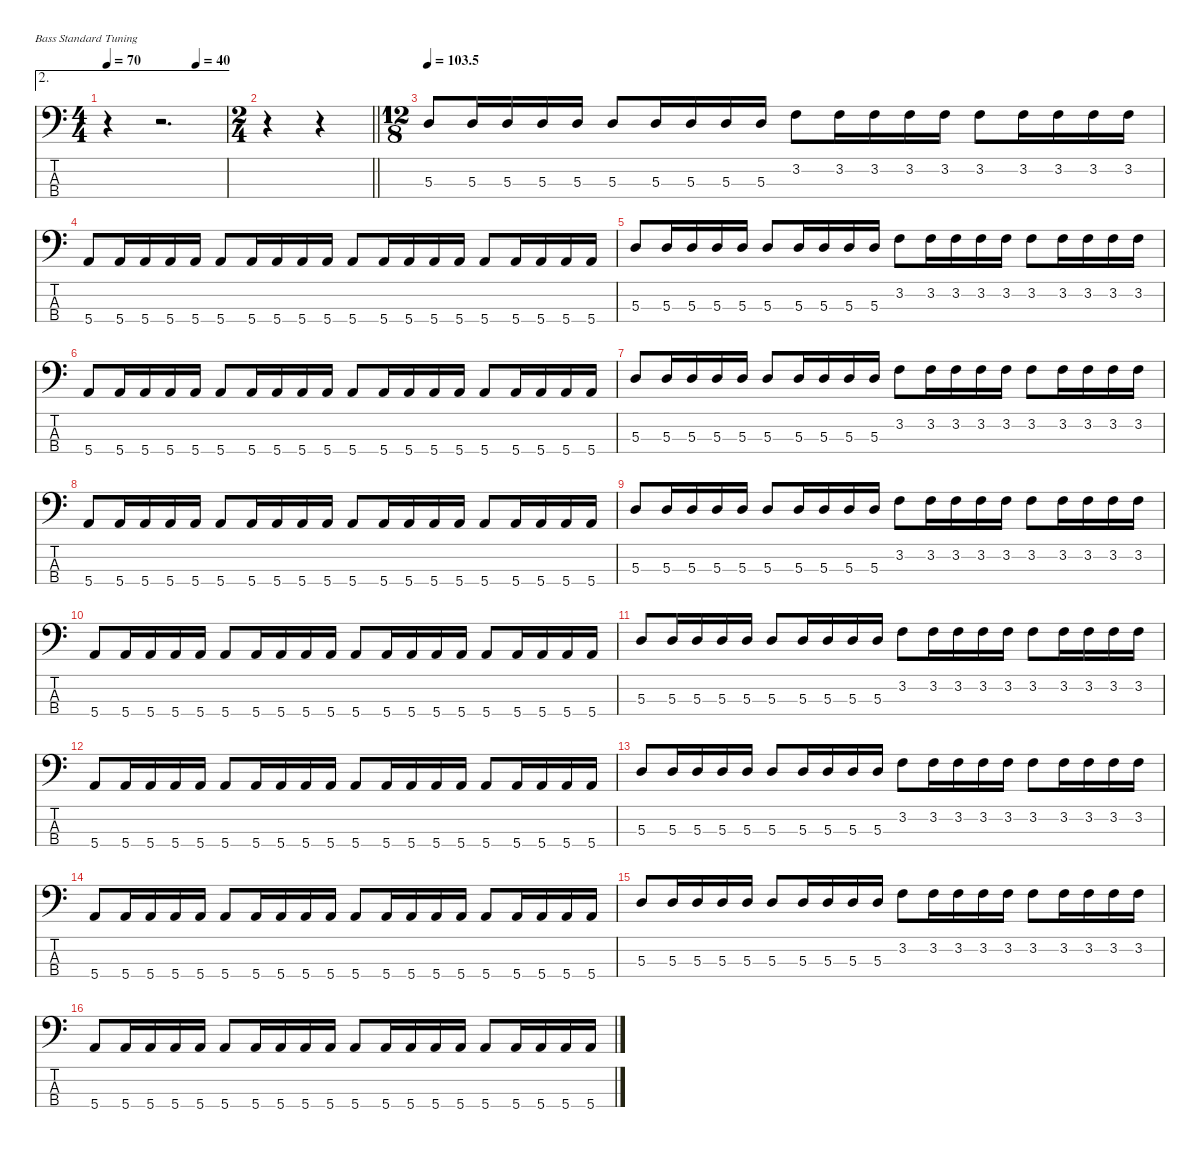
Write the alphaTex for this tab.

\defaultSystemsLayout 4
\hideDynamics
\bracketExtendMode nobrackets
\singleTrackTrackNamePolicy hidden
\multiTrackTrackNamePolicy hidden
\firstSystemTrackNameMode fullname
\firstSystemTrackNameOrientation horizontal
\otherSystemsTrackNameOrientation horizontal
\track ("Bass" "el.bs.") {instrument electricbassfinger}
\staff {score tabs}
\tuning (G2 D2 A1 E1)
\ae 2
\ts (4 4)
\tempo 70
\tempo (40 0.75)
\clef f4
\ks c
r.4{dy f beam Down} r.2{d beam Down} |
\ts (2 4)
\beaming (8 2 2)
\barLineRight lightlight
r.4{beam Down} r.4{beam Down} |
\ts (12 8)
\beaming (8 3 3 3 3)
\tempo
103.5 5.3.8{beam Up} 5.3.16{beam Up} 5.3.16{beam Up} 5.3.16{beam Up} 5.3.16{beam Up} 5.3.8{beam Up} 5.3.16{beam Up} 5.3.16{beam Up} 5.3.16{beam Up} 5.3.16{beam Up} 3.2.8{beam Down} 3.2.16{beam Down} 3.2.16{beam Down} 3.2.16{beam Down} 3.2.16{beam Down} 3.2.8{beam Down} 3.2.16{beam Down} 3.2.16{beam Down} 3.2.16{beam Down} 3.2.16{beam Down} |
5.4.8{beam Up} 5.4.16{beam Up} 5.4.16{beam Up} 5.4.16{beam Up} 5.4.16{beam Up} 5.4.8{beam Up} 5.4.16{beam Up} 5.4.16{beam Up} 5.4.16{beam Up} 5.4.16{beam Up} 5.4.8{beam Up} 5.4.16{beam Up} 5.4.16{beam Up} 5.4.16{beam Up} 5.4.16{beam Up} 5.4.8{beam Up} 5.4.16{beam Up} 5.4.16{beam Up} 5.4.16{beam Up} 5.4.16{beam Up} |
5.3.8{beam Up} 5.3.16{beam Up} 5.3.16{beam Up} 5.3.16{beam Up} 5.3.16{beam Up} 5.3.8{beam Up} 5.3.16{beam Up} 5.3.16{beam Up} 5.3.16{beam Up} 5.3.16{beam Up} 3.2.8{beam Down} 3.2.16{beam Down} 3.2.16{beam Down} 3.2.16{beam Down} 3.2.16{beam Down} 3.2.8{beam Down} 3.2.16{beam Down} 3.2.16{beam Down} 3.2.16{beam Down} 3.2.16{beam Down} |
5.4.8{beam Up} 5.4.16{beam Up} 5.4.16{beam Up} 5.4.16{beam Up} 5.4.16{beam Up} 5.4.8{beam Up} 5.4.16{beam Up} 5.4.16{beam Up} 5.4.16{beam Up} 5.4.16{beam Up} 5.4.8{beam Up} 5.4.16{beam Up} 5.4.16{beam Up} 5.4.16{beam Up} 5.4.16{beam Up} 5.4.8{beam Up} 5.4.16{beam Up} 5.4.16{beam Up} 5.4.16{beam Up} 5.4.16{beam Up} |
5.3.8{beam Up} 5.3.16{beam Up} 5.3.16{beam Up} 5.3.16{beam Up} 5.3.16{beam Up} 5.3.8{beam Up} 5.3.16{beam Up} 5.3.16{beam Up} 5.3.16{beam Up} 5.3.16{beam Up} 3.2.8{beam Down} 3.2.16{beam Down} 3.2.16{beam Down} 3.2.16{beam Down} 3.2.16{beam Down} 3.2.8{beam Down} 3.2.16{beam Down} 3.2.16{beam Down} 3.2.16{beam Down} 3.2.16{beam Down} |
5.4.8{beam Up} 5.4.16{beam Up} 5.4.16{beam Up} 5.4.16{beam Up} 5.4.16{beam Up} 5.4.8{beam Up} 5.4.16{beam Up} 5.4.16{beam Up} 5.4.16{beam Up} 5.4.16{beam Up} 5.4.8{beam Up} 5.4.16{beam Up} 5.4.16{beam Up} 5.4.16{beam Up} 5.4.16{beam Up} 5.4.8{beam Up} 5.4.16{beam Up} 5.4.16{beam Up} 5.4.16{beam Up} 5.4.16{beam Up} |
5.3.8{beam Up} 5.3.16{beam Up} 5.3.16{beam Up} 5.3.16{beam Up} 5.3.16{beam Up} 5.3.8{beam Up} 5.3.16{beam Up} 5.3.16{beam Up} 5.3.16{beam Up} 5.3.16{beam Up} 3.2.8{beam Down} 3.2.16{beam Down} 3.2.16{beam Down} 3.2.16{beam Down} 3.2.16{beam Down} 3.2.8{beam Down} 3.2.16{beam Down} 3.2.16{beam Down} 3.2.16{beam Down} 3.2.16{beam Down} |
5.4.8{beam Up} 5.4.16{beam Up} 5.4.16{beam Up} 5.4.16{beam Up} 5.4.16{beam Up} 5.4.8{beam Up} 5.4.16{beam Up} 5.4.16{beam Up} 5.4.16{beam Up} 5.4.16{beam Up} 5.4.8{beam Up} 5.4.16{beam Up} 5.4.16{beam Up} 5.4.16{beam Up} 5.4.16{beam Up} 5.4.8{beam Up} 5.4.16{beam Up} 5.4.16{beam Up} 5.4.16{beam Up} 5.4.16{beam Up} |
5.3.8{beam Up} 5.3.16{beam Up} 5.3.16{beam Up} 5.3.16{beam Up} 5.3.16{beam Up} 5.3.8{beam Up} 5.3.16{beam Up} 5.3.16{beam Up} 5.3.16{beam Up} 5.3.16{beam Up} 3.2.8{beam Down} 3.2.16{beam Down} 3.2.16{beam Down} 3.2.16{beam Down} 3.2.16{beam Down} 3.2.8{beam Down} 3.2.16{beam Down} 3.2.16{beam Down} 3.2.16{beam Down} 3.2.16{beam Down} |
5.4.8{beam Up} 5.4.16{beam Up} 5.4.16{beam Up} 5.4.16{beam Up} 5.4.16{beam Up} 5.4.8{beam Up} 5.4.16{beam Up} 5.4.16{beam Up} 5.4.16{beam Up} 5.4.16{beam Up} 5.4.8{beam Up} 5.4.16{beam Up} 5.4.16{beam Up} 5.4.16{beam Up} 5.4.16{beam Up} 5.4.8{beam Up} 5.4.16{beam Up} 5.4.16{beam Up} 5.4.16{beam Up} 5.4.16{beam Up} |
5.3.8{beam Up} 5.3.16{beam Up} 5.3.16{beam Up} 5.3.16{beam Up} 5.3.16{beam Up} 5.3.8{beam Up} 5.3.16{beam Up} 5.3.16{beam Up} 5.3.16{beam Up} 5.3.16{beam Up} 3.2.8{beam Down} 3.2.16{beam Down} 3.2.16{beam Down} 3.2.16{beam Down} 3.2.16{beam Down} 3.2.8{beam Down} 3.2.16{beam Down} 3.2.16{beam Down} 3.2.16{beam Down} 3.2.16{beam Down} |
5.4.8{beam Up} 5.4.16{beam Up} 5.4.16{beam Up} 5.4.16{beam Up} 5.4.16{beam Up} 5.4.8{beam Up} 5.4.16{beam Up} 5.4.16{beam Up} 5.4.16{beam Up} 5.4.16{beam Up} 5.4.8{beam Up} 5.4.16{beam Up} 5.4.16{beam Up} 5.4.16{beam Up} 5.4.16{beam Up} 5.4.8{beam Up} 5.4.16{beam Up} 5.4.16{beam Up} 5.4.16{beam Up} 5.4.16{beam Up} |
5.3.8{beam Up} 5.3.16{beam Up} 5.3.16{beam Up} 5.3.16{beam Up} 5.3.16{beam Up} 5.3.8{beam Up} 5.3.16{beam Up} 5.3.16{beam Up} 5.3.16{beam Up} 5.3.16{beam Up} 3.2.8{beam Down} 3.2.16{beam Down} 3.2.16{beam Down} 3.2.16{beam Down} 3.2.16{beam Down} 3.2.8{beam Down} 3.2.16{beam Down} 3.2.16{beam Down} 3.2.16{beam Down} 3.2.16{beam Down} |
5.4.8{beam Up} 5.4.16{beam Up} 5.4.16{beam Up} 5.4.16{beam Up} 5.4.16{beam Up} 5.4.8{beam Up} 5.4.16{beam Up} 5.4.16{beam Up} 5.4.16{beam Up} 5.4.16{beam Up} 5.4.8{beam Up} 5.4.16{beam Up} 5.4.16{beam Up} 5.4.16{beam Up} 5.4.16{beam Up} 5.4.8{beam Up} 5.4.16{beam Up} 5.4.16{beam Up} 5.4.16{beam Up} 5.4.16{beam Up}
